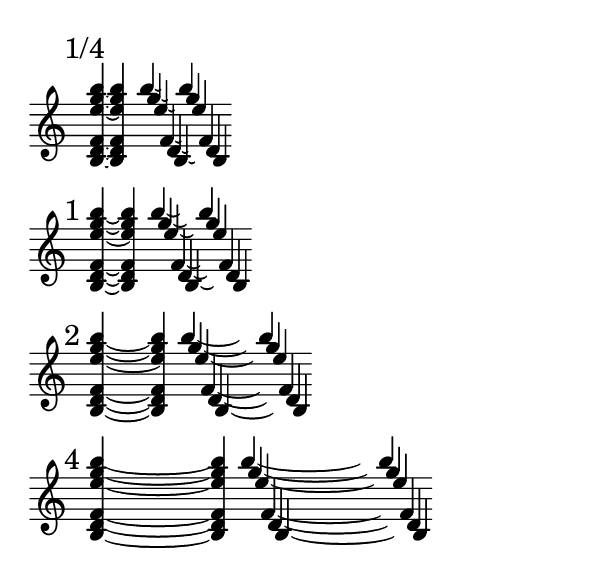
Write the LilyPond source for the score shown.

\version "2.16.2"

\include "common-code.ily"

\new Staff {
  \tieDown

  \mark "1/4"
  <b d' f' e'' g'' b''>4*1/4 ~ q4
  <<
    \new Voice {
      \tie-cps #'((1.45 . 3.45) (1.6 . 3.25) (1.85 . 3.25) (2.0 . 3.45))
      \transpose c b'' { c4*1/2 ~ c }
    }
    \new Voice {
      \tie-cps #'((1.45 . 2.45) (1.6 . 2.25) (1.85 . 2.25) (2.0 . 2.45))
      \transpose c g'' { c4*1/2 ~ c }
    }
    \new Voice {
      \tie-cps #'((1.45 . 1.45) (1.6 . 1.25) (1.85 . 1.25) (2.0 . 1.45))
      \transpose c e'' { c4*1/2 ~ c }
    }
    \new Voice {
      \tie-cps #'((1.45 . -1.55) (1.6 . -1.75) (1.85 . -1.75) (2.0 . -1.55))
      \transpose c f' { c4*1/2 ~ c }
    }
    \new Voice {
      \tie-cps #'((1.45 . -2.55) (1.6 . -2.75) (1.85 . -2.75) (2.0 . -2.55))
      \transpose c d' { c4*1/2 ~ c }
    }
    \new Voice {
      \tie-cps #'((1.45 . -3.55) (1.6 . -3.75) (1.85 . -3.75) (2.0 . -3.55))
      \transpose c b { c4*1/2 ~ c }
    }
  >>
  \br


  \mark "1"
  <b d' f' e'' g'' b''>4 ~ q4
  <<
    \new Voice {
      \tie-cps #'((1.55 . 3.45) (1.8 . 3.1) (2.5 . 3.1) (2.75 . 3.45))
      \transpose c b'' { c4 ~ c }
    }
    \new Voice {
      \tie-cps #'((1.55 . 2.45) (1.8 . 2.1) (2.5 . 2.1) (2.75 . 2.45))
      \transpose c g'' { c4 ~ c }
    }
    \new Voice {
      \tie-cps #'((1.55 . 1.45) (1.8 . 1.1) (2.5 . 1.1) (2.75 . 1.45))
      \transpose c e'' { c4 ~ c }
    }
    \new Voice {
      \tie-cps #'((1.55 . -1.55) (1.8 . -1.9) (2.5 . -1.9) (2.75 . -1.55))
      \transpose c f' { c4 ~ c }
    }
    \new Voice {
      \tie-cps #'((1.55 . -2.55) (1.8 . -2.9) (2.5 . -2.9) (2.75 . -2.55))
      \transpose c d' { c4 ~ c }
    }
    \new Voice {
      \tie-cps #'((1.55 . -3.55) (1.8 . -3.9) (2.5 . -3.9) (2.75 . -3.55))
      \transpose c b { c4 ~ c }
    }
  >>
  \br


  \mark "2"
  <b d' f' e'' g'' b''>4 ~ s4 q4
  <<
    \new Voice {
      \tie-cps #'((1.6 . 3.25) (2.3 . 2.55) (4.9 . 2.55) (5.6 . 3.25))
      \transpose c b'' { c4 ~ s4 c }
    }
    \new Voice {
      \tie-cps #'((1.6 . 2.25) (2.3 . 1.55) (4.9 . 1.55) (5.6 . 2.25))
      \transpose c g'' { c4 ~ s4 c }
    }
    \new Voice {
      \tie-cps #'((1.6 . 1.25) (2.3 . 0.55) (4.9 . 0.55) (5.6 . 1.25))
      \transpose c e'' { c4 ~ s4 c }
    }
    \new Voice {
      \tie-cps #'((1.6 . -1.75) (2.3 . -2.45) (4.9 . -2.45) (5.6 . -1.75))
      \transpose c f' { c4 ~ s4 c }
    }
    \new Voice {
      \tie-cps #'((1.6 . -2.75) (2.3 . -3.45) (4.9 . -3.45) (5.6 . -2.75))
      \transpose c d' { c4 ~ s4 c }
    }
    \new Voice {
      \tie-cps #'((1.6 . -3.75) (2.3 . -4.45) (4.9 . -4.45) (5.6 . -3.75))
      \transpose c b { c4 ~ s4 c }
    }
  >>
  \br


  \mark "4"
  <b d' f' e'' g'' b''>4 ~ s2. q4
  <<
    \new Voice {
      \tie-cps #'((1.6 . 3.35) (3.0 . 2.4) (10.05 . 2.4) (11.45 . 3.35))
      \transpose c b'' { c4 ~ s2. c4 }
    }
    \new Voice {
      \tie-cps #'((1.6 . 2.35) (3.0 . 1.4) (10.05 . 1.4) (11.45 . 2.35))
      \transpose c g'' { c4 ~ s2. c4 }
    }
    \new Voice {
      \tie-cps #'((1.6 . 1.35) (3.0 . 0.4) (10.05 . 0.4) (11.45 . 1.35))
      \transpose c e'' { c4 ~ s2. c4 }
    }
    \new Voice {
      \tie-cps #'((1.6 . -1.65) (3.0 . -2.6) (10.05 . -2.6) (11.45 . -1.65))
      \transpose c f' { c4 ~ s2. c4 }
    }
    \new Voice {
      \tie-cps #'((1.6 . -2.65) (3.0 . -3.6) (10.05 . -3.6) (11.45 . -2.65))
      \transpose c d' { c4 ~ s2. c4 }
    }
    \new Voice {
      \tie-cps #'((1.6 . -3.65) (3.0 . -4.6) (10.05 . -4.6) (11.45 . -3.65))
      \transpose c b { c4 ~ s2. c4 }
    }
  >>
  \br
}
